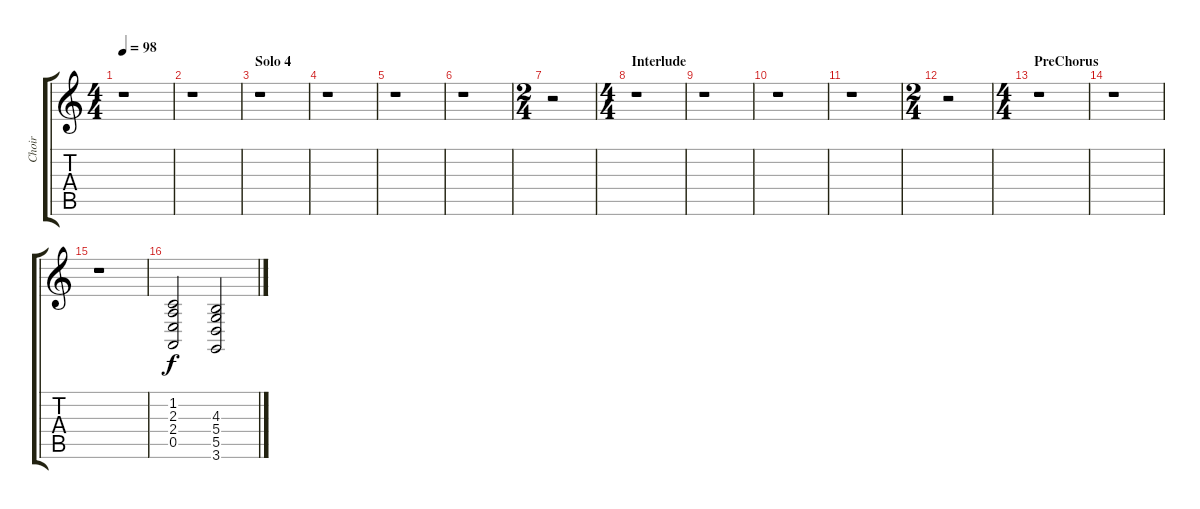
\track ("Choir" "Choir") {instrument synthvoice}
\staff {score tabs}
\tuning (E4 B3 G3 D3 A2 E2) {hide}
\ts (4 4)
\tempo 98
\clef g2
\ks c
r.1{dy f} |
r.1 |
\section ("" "Solo 4")
r.1 |
r.1 |
r.1 |
r.1 |
\ts (2 4)
r.2 |
\ts (4 4)
\section ("" "Interlude")
r.1 |
r.1 |
r.1 |
r.1 |
\ts (2 4)
r.2 |
\ts (4 4)
\section ("" "PreChorus")
r.1 |
r.1 |
r.1 |
(1.2 2.3 2.4 0.5).2 (4.3 5.4 5.5 3.6).2
